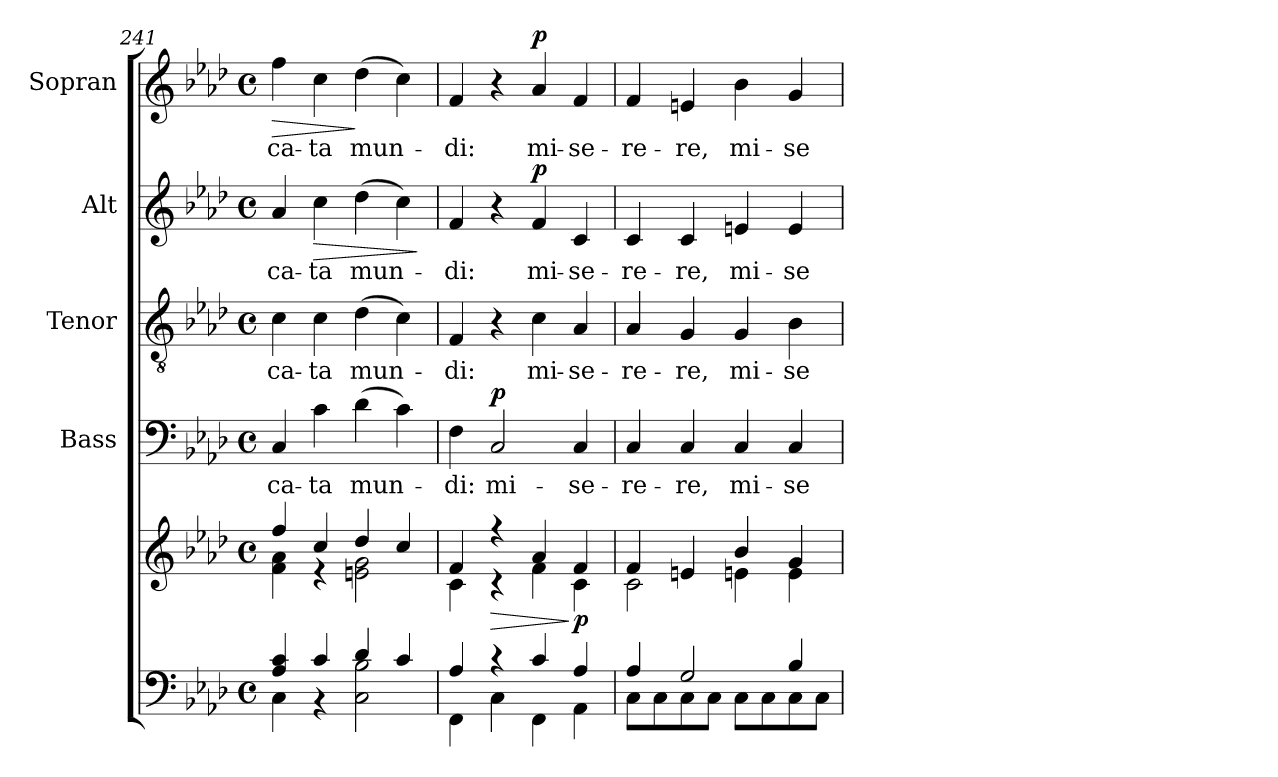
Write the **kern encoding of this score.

**kern	**kern	**dynam	**kern	**text	**dynam	**kern	**text	**kern	**text	**dynam	**kern	**text	**dynam
*part5	*part5	*part5	*part4	*part4	*part4	*part3	*part3	*part2	*part2	*part2	*part1	*part1	*part1
*staff6	*staff5	*staff5/6	*staff4	*staff4	*staff4	*staff3	*staff3	*staff2	*staff2	*staff2	*staff1	*staff1	*staff1
*	*	*	*I"Bass	*	*	*I"Tenor	*	*I"Alt	*	*	*I"Sopran	*	*
*	*	*	*I'B.	*	*	*I'T.	*	*I'A.	*	*	*I'S.	*	*
!!LO:LB:g=z
*clefF4	*clefG2	*	*clefF4	*	*	*clefGv2	*	*clefG2	*	*	*clefG2	*	*
*k[b-e-a-d-]	*k[b-e-a-d-]	*	*k[b-e-a-d-]	*	*	*k[b-e-a-d-]	*	*k[b-e-a-d-]	*	*	*k[b-e-a-d-]	*	*
*A-:	*A-:	*	*A-:	*	*	*A-:	*	*A-:	*	*	*A-:	*	*
*M4/4	*M4/4	*	*M4/4	*	*	*M4/4	*	*M4/4	*	*	*M4/4	*	*
*met(c)	*met(c)	*	*met(c)	*	*	*met(c)	*	*met(c)	*	*	*met(c)	*	*
=241	=241	=241	=241	=241	=241	=241	=241	=241	=241	=241	=241	=241	=241
*^	*^	*	*	*	*	*	*	*	*	*	*	*	*
!	!	!	!	!	!	!LO:LY:b	!	!	!LO:LY:b	!	!LO:LY:b	!	!	!LO:LY:b	!LO:HP:b
4A-/ 4c/	4C\	4ff/	4f\ 4a-\	.	4C/	-ca-	.	4c\	-ca-	4a-/	-ca-	.	4ff\	-ca-	>
!	!	!	!	!	!	!LO:LY:b	!	!	!LO:LY:b	!	!LO:LY:b	!LO:HP:b	!	!LO:LY:b	!
4c/	4r	4cc/	4re	.	4c\	-ta	.	4c\	-ta	4cc\	-ta	>	4cc\	-ta	.
!	!	!	!	!	!	!LO:LY:b	!	!	!LO:LY:b	!	!LO:LY:b	!	!	!LO:LY:b	!
4d-/	2C\ 2B-\	4dd-/	2en\ 2g\	.	(>4d-\	mun-	.	(>4d-\	mun-	(>4dd-\	mun-	.	(>4dd-\	mun-	]
4c/	.	4cc/	.	.	4c\)	.	.	4c\)	.	4cc\)	.	.	4cc\)	.	.
*v	*v	*	*	*	*	*	*	*	*	*	*	*	*	*	*
*	*v	*v	*	*	*	*	*	*	*	*	*	*	*	*
.	.	.	.	.	.	.	.	.	.	]	.	.	.
=242	=242	=242	=242	=242	=242	=242	=242	=242	=242	=242	=242	=242	=242
*^	*^	*	*	*	*	*	*	*	*	*	*	*	*
!	!	!	!	!	!	!LO:LY:b	!	!	!LO:LY:b	!	!LO:LY:b	!	!	!LO:LY:b	!
4A-/	4FF\	4f/	4c\	.	4F\	-di:	.	4F/	-di:	4f/	-di:	.	4f/	-di:	.
!	!	!	!	!LO:HP:b	!	!LO:LY:b	!LO:DY:a	!	!	!	!	!	!	!	!
4rc	4C\	4r	4r	>	2C/	mi-	p	4r	.	4r	.	.	4r	.	.
!	!	!	!	!	!	!	!	!	!LO:LY:b	!	!LO:LY:b	!LO:DY:a	!	!LO:LY:b	!LO:DY:a
4c/	4FF\	4a-/	4f\	.	.	.	.	4c\	mi-	4f/	mi-	p	4a-/	mi-	p
!	!	!	!	!LO:DY:n=1:b	!	!LO:LY:b	!	!	!LO:LY:b	!	!LO:LY:b	!	!	!LO:LY:b	!
4A-/	4AA-\	4f/	4c\	] p	4C/	-se-	.	4A-/	-se-	4c/	-se-	.	4f/	-se-	.
=243	=243	=243	=243	=243	=243	=243	=243	=243	=243	=243	=243	=243	=243	=243	=243
!	!	!	!	!	!	!LO:LY:b	!	!	!LO:LY:b	!	!LO:LY:b	!	!	!LO:LY:b	!
4A-/	8C\L	4f/	2c\	.	4C/	-re-	.	4A-/	-re-	4c/	-re-	.	4f/	-re-	.
.	8C\	.	.	.	.	.	.	.	.	.	.	.	.	.	.
!	!	!	!	!	!	!LO:LY:b	!	!	!LO:LY:b	!	!LO:LY:b	!	!	!LO:LY:b	!
2G/	8C\	4en/	.	.	4C/	-re,	.	4G/	-re,	4c/	-re,	.	4en/	-re,	.
.	8C\J	.	.	.	.	.	.	.	.	.	.	.	.	.	.
!	!	!	!	!	!	!LO:LY:b	!	!	!LO:LY:b	!	!LO:LY:b	!	!	!LO:LY:b	!
.	8C\L	4b-/	4en\	.	4C/	mi-	.	4G/	mi-	4en/	mi-	.	4b-\	mi-	.
.	8C\	.	.	.	.	.	.	.	.	.	.	.	.	.	.
!	!	!	!	!	!	!LO:LY:b	!	!	!LO:LY:b	!	!LO:LY:b	!	!	!LO:LY:b	!
4B-/	8C\	4g/	4e\	.	4C/	-se-	.	4B-\	-se-	4e/	-se-	.	4g/	-se-	.
.	8C\J	.	.	.	.	.	.	.	.	.	.	.	.	.	.
*v	*v	*	*	*	*	*	*	*	*	*	*	*	*	*	*
*	*v	*v	*	*	*	*	*	*	*	*	*	*	*	*
=	=	=	=	=	=	=	=	=	=	=	=	=	=
*-	*-	*-	*-	*-	*-	*-	*-	*-	*-	*-	*-	*-	*-
